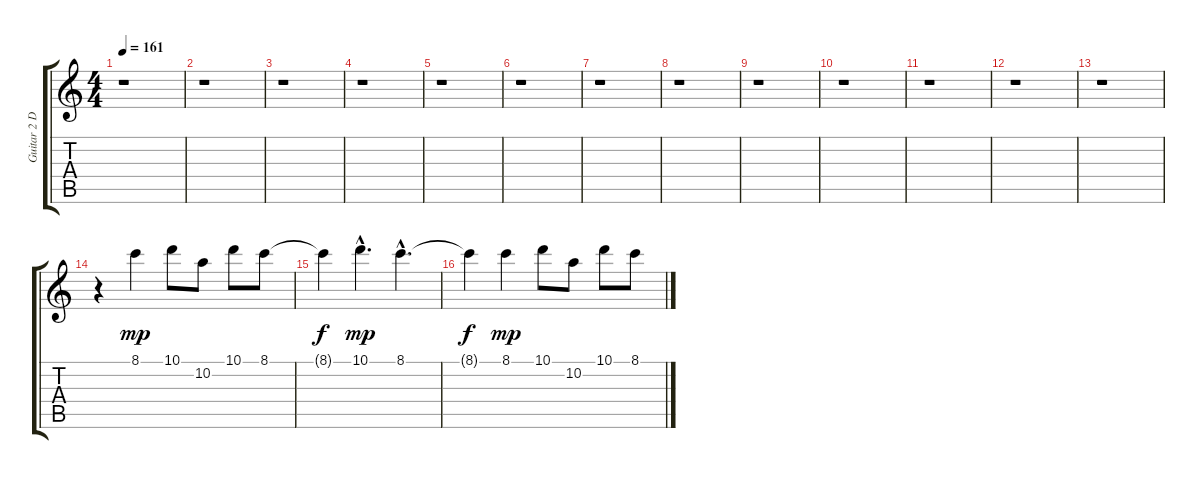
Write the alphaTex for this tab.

\track ("Guitar 2 Drop D" "Guitar 2 D") {instrument electricguitarclean}
\staff {score tabs}
\tuning (E4 B3 G3 D3 A2 D2) {hide}
\ts (4 4)
\tempo 161
\clef g2
\ks c
r.1{dy mp} |
r.1 |
r.1 |
r.1 |
r.1 |
r.1 |
r.1 |
r.1 |
r.1 |
r.1 |
r.1 |
r.1 |
r.1 |
r.4 8.1.4 10.1.8 10.2.8 10.1.8 8.1.8 |
8.1{t}.4{dy f} 10.1{hac}.4{d dy mp} 8.1{hac}.4{d} |
8.1{t}.4{dy f} 8.1.4{dy mp} 10.1.8 10.2.8 10.1.8 8.1.8
